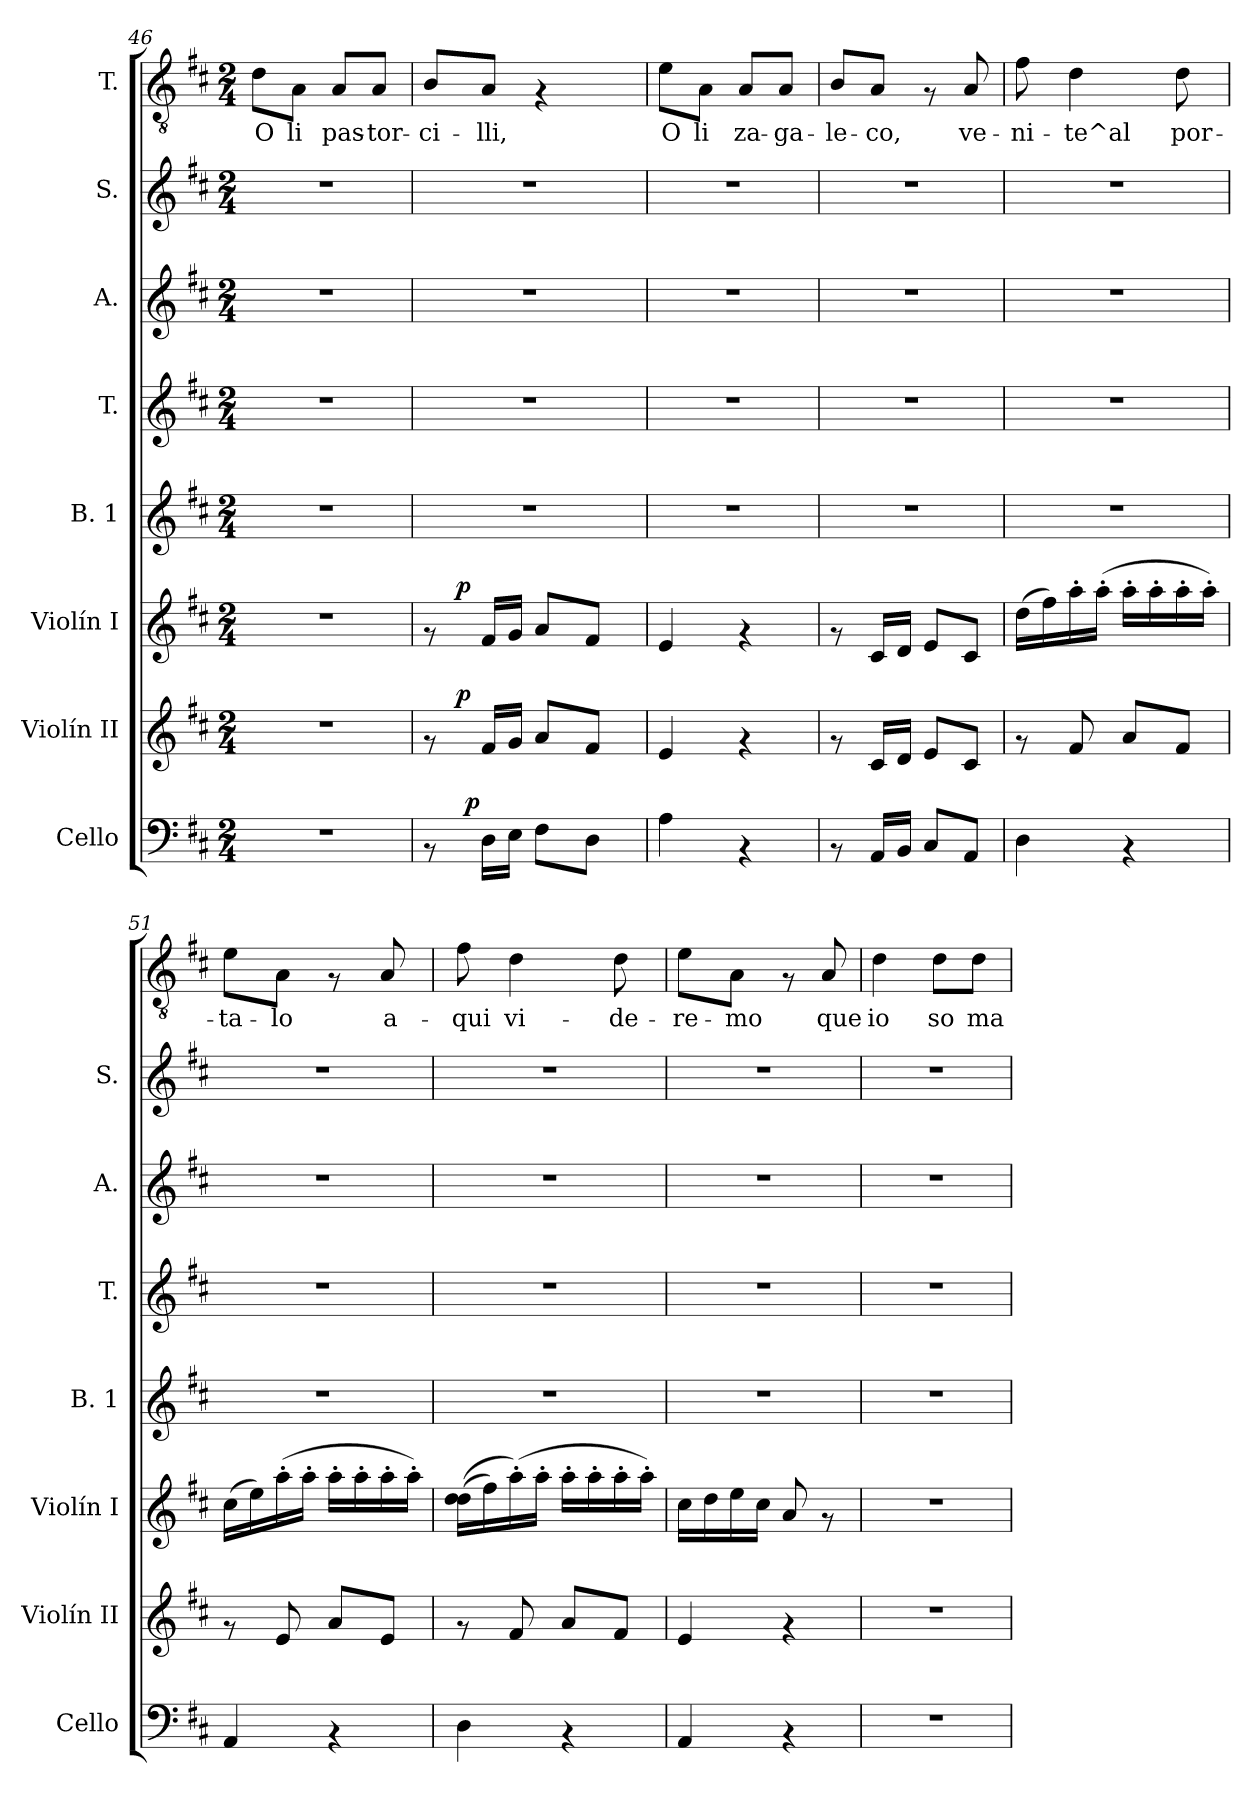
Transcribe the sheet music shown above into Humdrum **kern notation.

**kern	**dynam	**kern	**dynam	**kern	**dynam	**kern	**kern	**kern	**kern	**kern	**text
*part8	*part8	*part7	*part7	*part6	*part6	*part5	*part4	*part3	*part2	*part1	*part1
*staff8	*staff8	*staff7	*staff7	*staff6	*staff6	*staff5	*staff4	*staff3	*staff2	*staff1	*staff1
*I"Cello	*	*I"Violín II	*	*I"Violín I	*	*I"B. 1	*I"T.	*I"A.	*I"S.	*I"T.	*
*I'Cello	*	*I'Violín II	*	*I'Violín I	*	*I'B. 1	*I'T.	*I'A.	*I'S.	*	*
*clefF4	*	*clefG2	*	*clefG2	*	*clefG2	*clefG2	*clefG2	*clefG2	*clefGv2	*
*k[f#c#]	*	*k[f#c#]	*	*k[f#c#]	*	*k[f#c#]	*k[f#c#]	*k[f#c#]	*k[f#c#]	*k[f#c#]	*
*D:	*	*D:	*	*D:	*	*D:	*D:	*D:	*D:	*D:	*
*M2/4	*	*M2/4	*	*M2/4	*	*M2/4	*M2/4	*M2/4	*M2/4	*M2/4	*
=46	=46	=46	=46	=46	=46	=46	=46	=46	=46	=46	=46
!	!	!	!	!	!	!	!	!	!	!	!LO:LY:b
2r	.	2r	.	2r	.	2r	2r	2r	2r	8d\L	O
!	!	!	!	!	!	!	!	!	!	!	!LO:LY:b
.	.	.	.	.	.	.	.	.	.	8A\J	li
!	!	!	!	!	!	!	!	!	!	!	!LO:LY:b
.	.	.	.	.	.	.	.	.	.	8A/L	pas-
!	!	!	!	!	!	!	!	!	!	!	!LO:LY:b
.	.	.	.	.	.	.	.	.	.	8A/J	-tor-
=47	=47	=47	=47	=47	=47	=47	=47	=47	=47	=47	=47
!	!	!	!	!	!	!	!	!	!	!	!LO:LY:b
*^	*	*^	*	*^	*	*	*	*	*	*	*
8rAA	16.ryy	.	8rf	12ryy	.	8rf	12ryy	.	2r	2r	2r	2r	8B/L	-ci-
!	!	!	!	!	!LO:DY:a	!	!	!LO:DY:a	!	!	!	!	!	!
.	.	.	.	3ryy	p	.	3ryy	p	.	.	.	.	.	.
!	!	!LO:DY:a	!	!	!	!	!	!	!	!	!	!	!	!
.	4ryy	p	.	.	.	.	.	.	.	.	.	.	.	.
!	!	!	!	!	!	!	!	!	!	!	!	!	!	!LO:LY:b
16D\LL	.	.	16f#/LL	.	.	16f#/LL	.	.	.	.	.	.	8A/J	-lli,
16E\JJ	.	.	16g/JJ	.	.	16g/JJ	.	.	.	.	.	.	.	.
8F#\L	.	.	8a/L	.	.	8a/L	.	.	.	.	.	.	4rF	.
.	8ryy	.	.	.	.	.	.	.	.	.	.	.	.	.
8D\J	.	.	8f#/J	.	.	8f#/J	.	.	.	.	.	.	.	.
.	.	.	.	12ryy	.	.	12ryy	.	.	.	.	.	.	.
.	32ryy	.	.	.	.	.	.	.	.	.	.	.	.	.
=48	=48	=48	=48	=48	=48	=48	=48	=48	=48	=48	=48	=48	=48	=48
!	!	!	!	!	!	!	!	!	!	!	!	!	!	!LO:LY:b
*v	*v	*	*	*	*	*v	*v	*	*	*	*	*	*	*
*	*	*v	*v	*	*	*	*	*	*	*	*	*
4A\	.	4e/	.	4e/	.	2r	2r	2r	2r	8e\L	O
!	!	!	!	!	!	!	!	!	!	!	!LO:LY:b
.	.	.	.	.	.	.	.	.	.	8A\J	li
!	!	!	!	!	!	!	!	!	!	!	!LO:LY:b
4rAA	.	4rf	.	4rf	.	.	.	.	.	8A/L	za-
!	!	!	!	!	!	!	!	!	!	!	!LO:LY:b
.	.	.	.	.	.	.	.	.	.	8A/J	-ga-
=49	=49	=49	=49	=49	=49	=49	=49	=49	=49	=49	=49
!	!	!	!	!	!	!	!	!	!	!	!LO:LY:b
8rAA	.	8rf	.	8rf	.	2r	2r	2r	2r	8B/L	-le-
!	!	!	!	!	!	!	!	!	!	!	!LO:LY:b
16AA/LL	.	16c#/LL	.	16c#/LL	.	.	.	.	.	8A/J	-co,
16BB/JJ	.	16d/JJ	.	16d/JJ	.	.	.	.	.	.	.
8C#/L	.	8e/L	.	8e/L	.	.	.	.	.	8rF	.
!	!	!	!	!	!	!	!	!	!	!	!LO:LY:b
8AA/J	.	8c#/J	.	8c#/J	.	.	.	.	.	8A/	ve-
=50	=50	=50	=50	=50	=50	=50	=50	=50	=50	=50	=50
!	!	!	!	!	!	!	!	!	!	!	!LO:LY:b
4D\	.	8rf	.	(>16dd\LL	.	2r	2r	2r	2r	8f#\	-ni-
.	.	.	.	16ff#\)	.	.	.	.	.	.	.
!	!	!	!	!	!	!	!	!	!	!	!LO:LY:b
.	.	8f#/	.	16aa'>\	.	.	.	.	.	4d\	-te^al
.	.	.	.	(>16aa'>\JJ	.	.	.	.	.	.	.
4rAA	.	8a/L	.	16aa'>\LL	.	.	.	.	.	.	.
.	.	.	.	16aa'>\	.	.	.	.	.	.	.
!	!	!	!	!	!	!	!	!	!	!	!LO:LY:b
.	.	8f#/J	.	16aa'>\	.	.	.	.	.	8d\	por-
.	.	.	.	16aa'>\JJ)	.	.	.	.	.	.	.
!!LO:LB:g=z
=51	=51	=51	=51	=51	=51	=51	=51	=51	=51	=51	=51
!	!	!	!	!	!	!	!	!	!	!	!LO:LY:b
4AA/	.	8rf	.	(>16cc#\LL	.	2r	2r	2r	2r	8e\L	-ta-
.	.	.	.	16ee\)	.	.	.	.	.	.	.
!	!	!	!	!	!	!	!	!	!	!	!LO:LY:b
.	.	8e/	.	(>16aa'>\	.	.	.	.	.	8A\J	-lo
.	.	.	.	16aa'>\JJ	.	.	.	.	.	.	.
4rAA	.	8a/L	.	16aa'>\LL	.	.	.	.	.	8rF	.
.	.	.	.	16aa'>\	.	.	.	.	.	.	.
!	!	!	!	!	!	!	!	!	!	!	!LO:LY:b
.	.	8e/J	.	16aa'>\	.	.	.	.	.	8A/	a-
.	.	.	.	16aa'>\JJ)	.	.	.	.	.	.	.
=52	=52	=52	=52	=52	=52	=52	=52	=52	=52	=52	=52
!	!	!	!	!	!	!	!	!	!	!	!LO:LY:b
4D\	.	8rf	.	(>(>16dd\ 16dd\LL	.	2r	2r	2r	2r	8f#\	-qui
.	.	.	.	16ff#\)	.	.	.	.	.	.	.
!	!	!	!	!	!	!	!	!	!	!	!LO:LY:b
.	.	8f#/	.	(>16aa'>\)	.	.	.	.	.	4d\	vi-
.	.	.	.	16aa'>\JJ	.	.	.	.	.	.	.
4rAA	.	8a/L	.	16aa'>\LL	.	.	.	.	.	.	.
.	.	.	.	16aa'>\	.	.	.	.	.	.	.
!	!	!	!	!	!	!	!	!	!	!	!LO:LY:b
.	.	8f#/J	.	16aa'>\	.	.	.	.	.	8d\	-de-
.	.	.	.	16aa'>\JJ)	.	.	.	.	.	.	.
=53	=53	=53	=53	=53	=53	=53	=53	=53	=53	=53	=53
!	!	!	!	!	!	!	!	!	!	!	!LO:LY:b
4AA/	.	4e/	.	16cc#\LL	.	2r	2r	2r	2r	8e\L	-re-
.	.	.	.	16dd\	.	.	.	.	.	.	.
!	!	!	!	!	!	!	!	!	!	!	!LO:LY:b
.	.	.	.	16ee\	.	.	.	.	.	8A\J	-mo
.	.	.	.	16cc#\JJ	.	.	.	.	.	.	.
4rAA	.	4rf	.	8a/	.	.	.	.	.	8rF	.
!	!	!	!	!	!	!	!	!	!	!	!LO:LY:b
.	.	.	.	8rf	.	.	.	.	.	8A/	que
=54	=54	=54	=54	=54	=54	=54	=54	=54	=54	=54	=54
!	!	!	!	!	!	!	!	!	!	!	!LO:LY:b
2r	.	2r	.	2r	.	2r	2r	2r	2r	4d\	io
!	!	!	!	!	!	!	!	!	!	!	!LO:LY:b
.	.	.	.	.	.	.	.	.	.	8d\L	so
!	!	!	!	!	!	!	!	!	!	!	!LO:LY:b
.	.	.	.	.	.	.	.	.	.	8d\J	ma-
=	=	=	=	=	=	=	=	=	=	=	=
*-	*-	*-	*-	*-	*-	*-	*-	*-	*-	*-	*-
